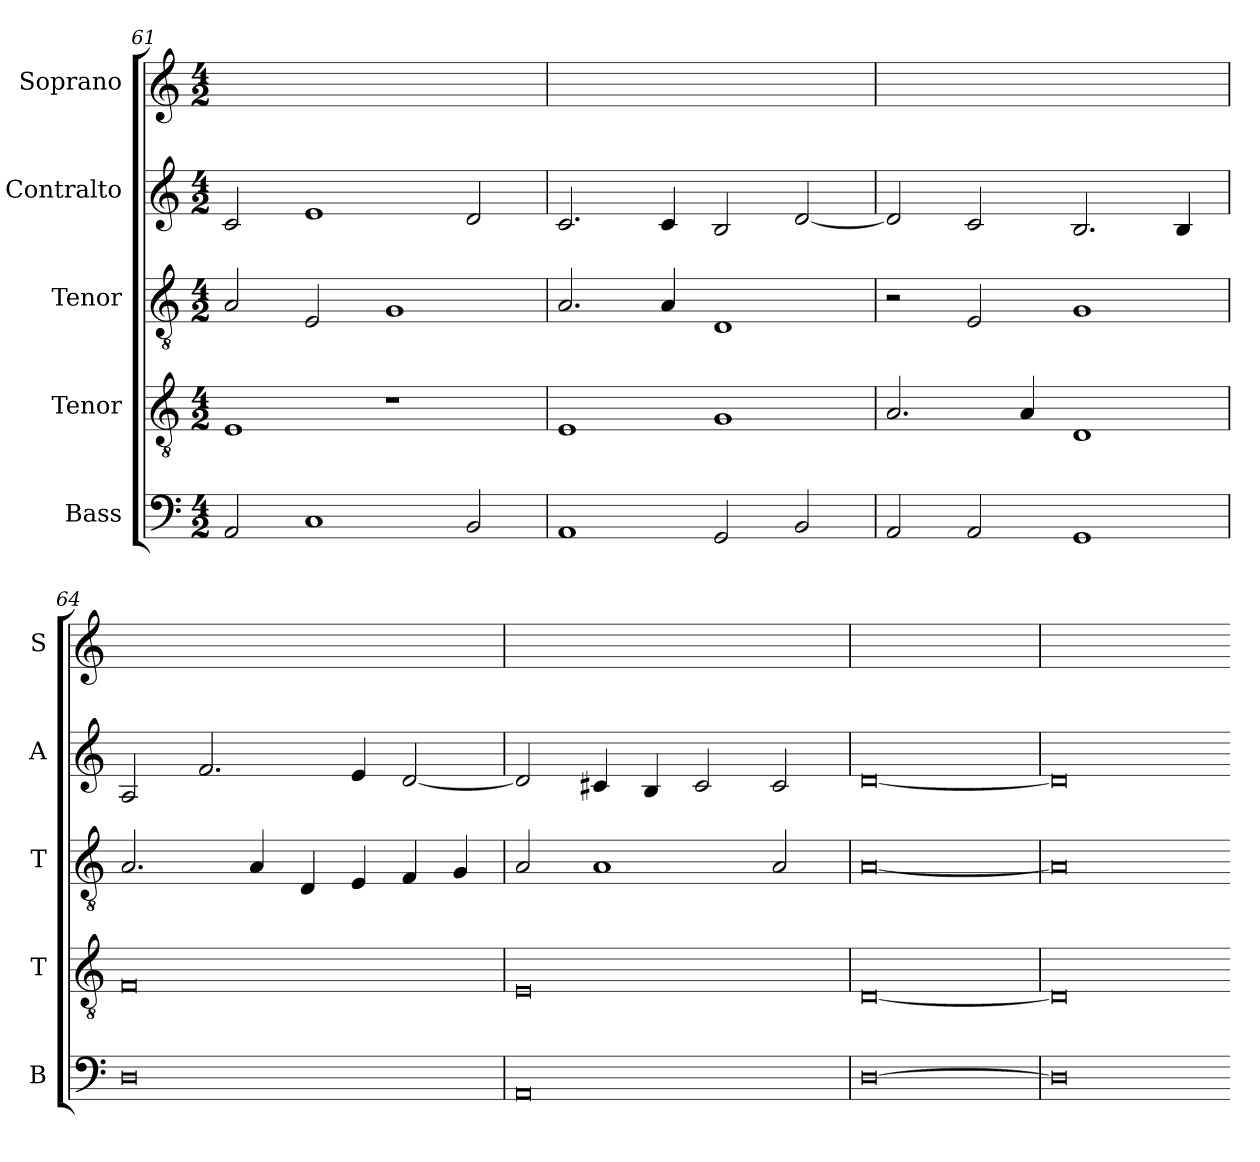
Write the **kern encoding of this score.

**kern	**kern	**kern	**kern	**kern
*part5	*part4	*part3	*part2	*part1
*staff5	*staff4	*staff3	*staff2	*staff1
*I"Bass	*I"Tenor	*I"Tenor	*I"Contralto	*I"Soprano
*I'B	*I'T	*I'T	*I'A	*I'S
*clefF4	*clefGv2	*clefGv2	*clefG2	*clefG2
*k[]	*k[]	*k[]	*k[]	*k[]
*D:dor	*D:dor	*D:dor	*D:dor	*D:dor
*M4/2	*M4/2	*M4/2	*M4/2	*M4/2
=61	=61	=61	=61	=61
2AA	1E	2A	2c	0ryy
1C	.	2E	1e	.
.	1r	1G	.	.
2BB	.	.	2d	.
=62	=62	=62	=62	=62
1AA	1E	2.A	2.c	0ryy
.	.	4A	4c	.
2GG	1G	1D	2B	.
2BB	.	.	[2d	.
=63	=63	=63	=63	=63
2AA	2.A	2r	2d]	0ryy
2AA	.	2E	2c	.
.	4A	.	.	.
1GG	1D	1G	2.B	.
.	.	.	4B	.
=64	=64	=64	=64	=64
0D	0F	2.A	2A	0ryy
.	.	.	2.f	.
.	.	4A	.	.
.	.	4D	.	.
.	.	4E	4e	.
.	.	4F	[2d	.
.	.	4G	.	.
=65	=65	=65	=65	=65
0AA	0E	2A	2d]	0ryy
.	.	1A	4c#X	.
.	.	.	4B	.
.	.	.	2c#	.
.	.	2A	2c#	.
=66	=66	=66	=66	=66
[0D	[0D	[0A	[0d	0ryy
=67	=67	=67	=67	=67
0D]	0D]	0A]	0d]	0ryy
=-	=-	=-	=-	=-
*-	*-	*-	*-	*-
